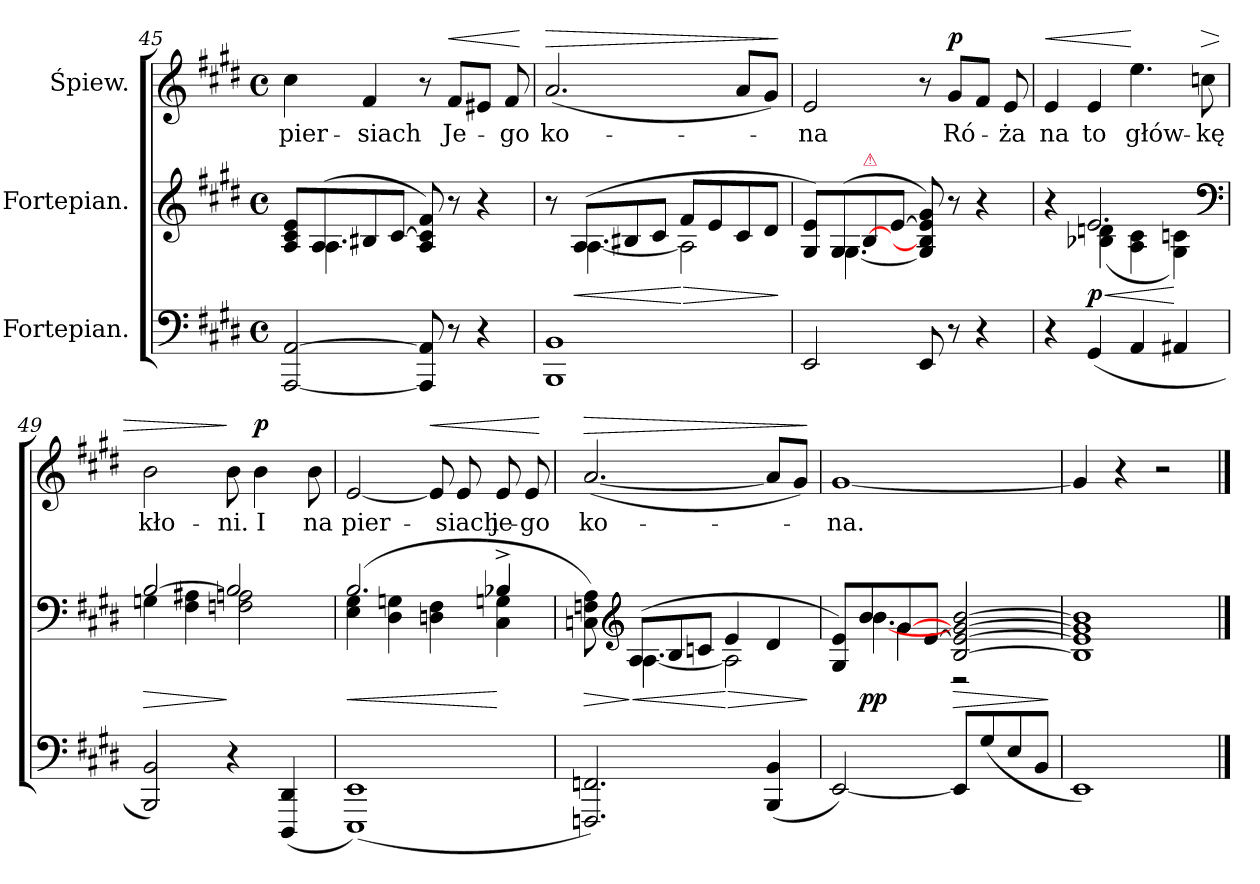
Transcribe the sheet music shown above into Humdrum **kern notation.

**kern	**kern	**dynam	**kern	**text	**dynam
*part3	*part2	*part2	*part1	*part1	*part1
*staff3	*staff2	*staff2	*staff1	*staff1	*staff1
*I"Fortepian.	*I"Fortepian.	*	*I"Śpiew.	*	*
*clefF4	*clefG2	*	*clefG2	*	*
*k[f#c#g#d#]	*k[f#c#g#d#]	*	*k[f#c#g#d#]	*	*
*E:	*E:	*	*E:	*	*
*M4/4	*M4/4	*	*M4/4	*	*
*met(c)	*met(c)	*	*met(c)	*	*
=45	=45	=45	=45	=45	=45
*	*^	*	*	*	*
[2AAA/ [2AA/	8A/ 8c#/ 8e/L	8ryy	.	4cc#\	pier-	.
.	(8A/	4.A\	.	.	.	.
.	8B#X/	.	.	4f#/	-siach	.
.	[8c#/J	.	.	.	.	.
8AAA]/ 8AA]/	8A/ 8c#]/ 8f#/)	2ryy	.	8r	.	.
!	!	!	!	!	!	!LO:HP:a
8r	8r	.	.	8f#/L	Je-	<
4r	4r	.	.	8e#X/J	.	.
.	.	.	.	8f#/	-go	.
*	*v	*v	*	*	*	*
.	.	.	.	.	[
=46	=46	=46	=46	=46	=46
*	*^	*	*	*	*
!	!	!	!	!	!	!LO:HP:a
1BBB 1BB	8r	8ryy	.	(2.a/	ko-	>
!	!	!	!LO:HP:b	!	!	!
.	(8A/L	[4.A\	<	.	.	.
.	8B#X/	.	.	.	.	.
.	8c#/J	.	.	.	.	.
!	!	!	!LO:HP:n=1:b	!	!	!
.	8f#/L	2A\]	[ >	.	.	.
.	8e/	.	.	.	.	.
.	8c#/	.	.	8a/L	.	.
.	8d#/J	.	.	8g#/J)	.	.
*	*v	*v	*	*	*	*
.	.	]	.	.	]
=47	=47	=47	=47	=47	=47
*	*^	*	*	*	*
2EE/	8G#/ 8e/L)	8ryy	.	2e/	-na	.
.	(>8G#/	[4.G#\	.	.	.	.
!	!LO:TX:a:color=crimson:t=⚠	!	!	!	!	!
.	[8B\	.	.	.	.	.
.	[8e/J	.	.	.	.	.
8EE/	8G#]/ 8B]/ 8e]/ 8g#/)	2ryy	.	8r	.	.
!	!	!	!	!	!	!LO:DY:a
8r	8r	.	.	8g#/L	Ró-	p
4r	4r	.	.	8f#/J	.	.
.	.	.	.	8e/	-ża	.
=48	=48	=48	=48	=48	=48	=48
!	!	!	!	!	!	!LO:HP:a
4r	4r	4ryy	.	4e/	na	<
!	!	!	!LO:HP:b	!	!	!
!	!	!	!LO:DY:n=1:b	!	!	!
(4GG#/	2.e/	(4B-X\ 4dn\	< p	4e/	to	.
4AA/	.	4A\ 4c#\	.	4.ee\	głów-	[
4AA#X/	.	4G#\ 4cn\)	[	.	.	.
!	!	!	!	!	!	!LO:HP:a
.	.	.	.	8ccn\	-kę	>
*	*clefF4	*	*	*	*	*
=49	=49	=49	=49	=49	=49	=49
!	!	!	!LO:HP:b	!	!	!
2BBB/ 2BB/)	[2B/	4Gn\	>	2b\	kło-	.
.	.	4F#\ 4A#X\	.	.	.	.
4r	2B/]	2Fn\ 2An\	]	8b\	-ni.	]
!	!	!	!	!	!	!LO:DY:a
.	.	.	.	4b\	I	p
(4DDD#/ 4DD#/	.	.	.	.	.	.
.	.	.	.	8b\	na	.
=50	=50	=50	=50	=50	=50	=50
!	!	!	!LO:HP:b	!	!	!
(1EEE 1EE)	(2.B/	4E\ 4G#\	<	[2e/	pier-	.
.	.	4D#\ 4Gn\	.	.	.	.
!	!	!	!	!	!	!LO:HP:a
.	.	4Dn\ 4F#\	.	8e/]	.	<
.	.	.	.	8e/	-siach	.
.	4B-X^/	4C#\ 4Gn\	[	8e/	je-	.
.	.	.	.	8e/	-go	.
*	*v	*v	*	*	*	*
.	.	.	.	.	[
=51	=51	=51	=51	=51	=51
*	*^	*	*	*	*
!	!	!	!LO:HP:b	!	!	!LO:HP:a
2.FFFn/ 2.FFn/)	8Cn\ 8Fn\ 8A\)	8ryy	>	([2.a/	ko-	>
*	*clefG2	*	*	*	*	*
!	!	!	!LO:HP:n=1:b	!	!	!
.	(8A/L	[4.A\	] <	.	.	.
.	8B/	.	.	.	.	.
.	8cn/J	.	.	.	.	.
!	!	!	!LO:HP:n=1:b	!	!	!
.	4e/	2A\]	[ >	.	.	.
(4BBB/ 4BB/	4d#/	.	.	8a/L]	.	.
.	.	.	.	8g#/J)	.	.
*	*v	*v	*	*	*	*
.	.	]	.	.	]
=52	=52	=52	=52	=52	=52
*	*^	*	*	*	*
*	*	*^	*	*	*	*
[2EE/)	8G#/ 8e/L)	8ryy	4ryy	.	[1g#	-na.	.
!	!	!	!	!LO:DY:b	!	!	!
.	8b/	[>4.b\	.	pp	.	.	.
.	8g#/	.	[>4g#\	.	.	.	.
.	[<8e/J	.	.	.	.	.	.
!	!	!	!	!LO:HP:b	!	!	!
8EE/L]	[2B/ 2e_/ [2g#/ [2b/	2r	2ryy	>	.	.	.
(8G#/	.	.	.	.	.	.	.
8E/	.	.	.	.	.	.	.
8BB/J	.	.	.	.	.	.	.
*	*v	*v	*v	*	*	*	*
.	.	]	.	.	.
=53	=53	=53	=53	=53	=53
1EE)	1B] 1e] 1g#] 1b]	.	4g#/]	.	.
.	.	.	4r	.	.
.	.	.	2r	.	.
==	==	==	==	==	==
*-	*-	*-	*-	*-	*-
